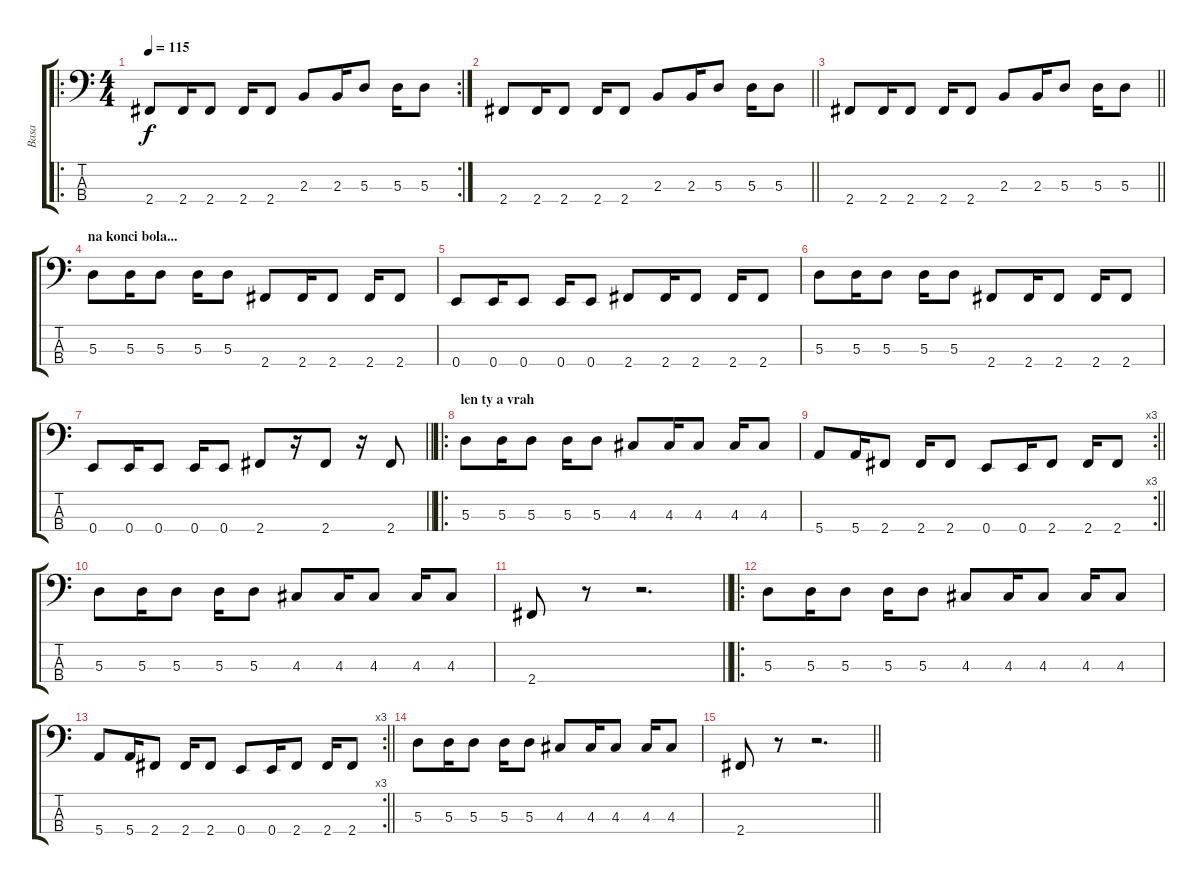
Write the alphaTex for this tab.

\track ("Basa" "Basa") {instrument electricbassfinger}
\staff {score tabs}
\tuning (G2 D2 A1 E1) {hide}
\ro
\rc 2
\ts (4 4)
\tempo 115
\clef f4
\ks c
2.4.8{dy f} 2.4.16 2.4.8 2.4.16 2.4.8 2.3.8 2.3.16 5.3.8 5.3.16 5.3.8 |
\barLineRight lightlight
2.4.8 2.4.16 2.4.8 2.4.16 2.4.8 2.3.8 2.3.16 5.3.8 5.3.16 5.3.8 |
\barLineRight lightlight
2.4.8 2.4.16 2.4.8 2.4.16 2.4.8 2.3.8 2.3.16 5.3.8 5.3.16 5.3.8 |
\section ("" "na konci bola...")
5.3.8 5.3.16 5.3.8 5.3.16 5.3.8 2.4.8 2.4.16 2.4.8 2.4.16 2.4.8 |
0.4.8 0.4.16 0.4.8 0.4.16 0.4.8 2.4.8 2.4.16 2.4.8 2.4.16 2.4.8 |
5.3.8 5.3.16 5.3.8 5.3.16 5.3.8 2.4.8 2.4.16 2.4.8 2.4.16 2.4.8 |
\barLineRight lightlight
0.4.8 0.4.16 0.4.8 0.4.16 0.4.8 2.4.8 r.16 2.4.8 r.16 2.4.8 |
\ro
\section ("" "len ty a vrah")
5.3.8 5.3.16 5.3.8 5.3.16 5.3.8 4.3.8 4.3.16 4.3.8 4.3.16 4.3.8 |
\rc 3
\barLineRight lightlight
5.4.8 5.4.16 2.4.8 2.4.16 2.4.8 0.4.8 0.4.16 2.4.8 2.4.16 2.4.8 |
5.3.8 5.3.16 5.3.8 5.3.16 5.3.8 4.3.8 4.3.16 4.3.8 4.3.16 4.3.8 |
\barLineRight lightlight
2.4.8 r.8 r.2{d} |
\ro
5.3.8 5.3.16 5.3.8 5.3.16 5.3.8 4.3.8 4.3.16 4.3.8 4.3.16 4.3.8 |
\rc 3
\barLineRight lightlight
5.4.8 5.4.16 2.4.8 2.4.16 2.4.8 0.4.8 0.4.16 2.4.8 2.4.16 2.4.8 |
5.3.8 5.3.16 5.3.8 5.3.16 5.3.8 4.3.8 4.3.16 4.3.8 4.3.16 4.3.8 |
\barLineRight lightlight
2.4.8 r.8 r.2{d}
